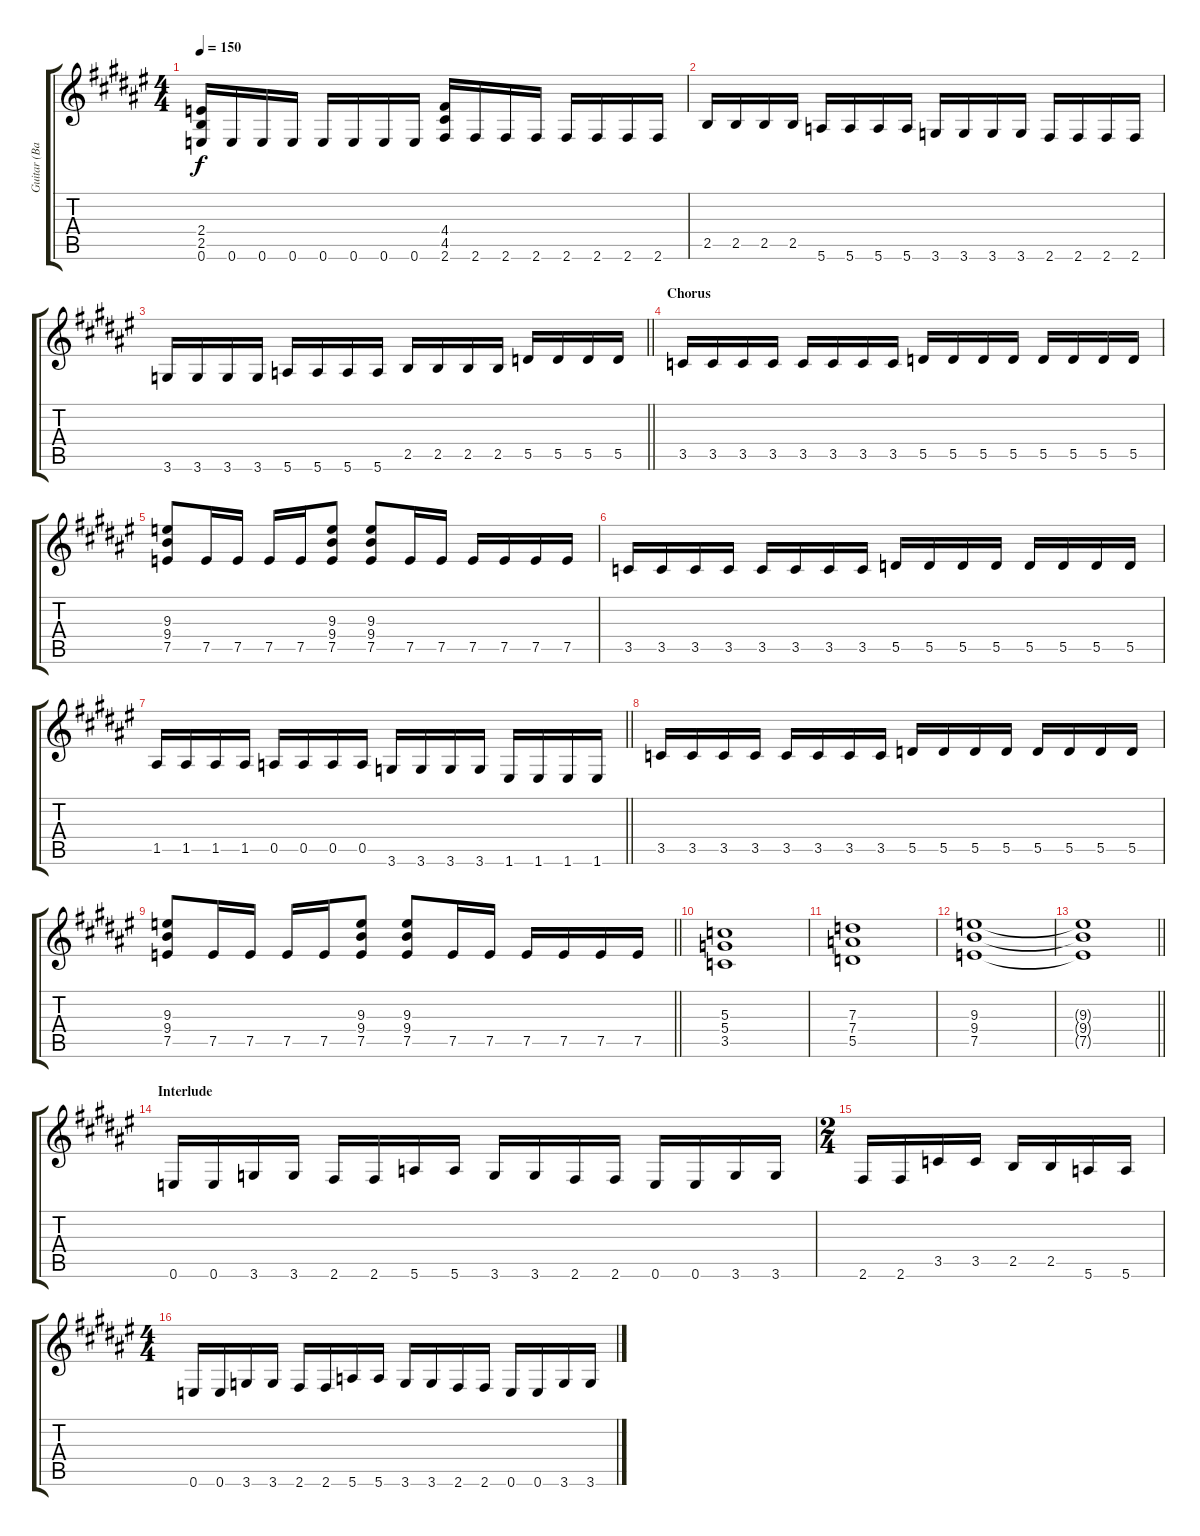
\track ("Guitar (Base)" "Guitar (Ba") {instrument distortionguitar}
\staff {score tabs}
\tuning (E4 B3 G3 D3 A2 E2) {hide}
\ts (4 4)
\tempo 150
\clef g2
\ks d#minor
(2.4 2.5 0.6).16{dy f} 0.6.16 0.6.16 0.6.16 0.6.16 0.6.16 0.6.16 0.6.16 (4.4 4.5 2.6).16 2.6.16 2.6.16 2.6.16 2.6.16 2.6.16 2.6.16 2.6.16 |
2.5.16 2.5.16 2.5.16 2.5.16 5.6.16 5.6.16 5.6.16 5.6.16 3.6.16 3.6.16 3.6.16 3.6.16 2.6.16 2.6.16 2.6.16 2.6.16 |
\barLineRight lightlight
3.6.16 3.6.16 3.6.16 3.6.16 5.6.16 5.6.16 5.6.16 5.6.16 2.5.16 2.5.16 2.5.16 2.5.16 5.5.16 5.5.16 5.5.16 5.5.16 |
\section ("" "Chorus")
3.5.16 3.5.16 3.5.16 3.5.16 3.5.16 3.5.16 3.5.16 3.5.16 5.5.16 5.5.16 5.5.16 5.5.16 5.5.16 5.5.16 5.5.16 5.5.16 |
(9.3 9.4 7.5).8 7.5.16 7.5.16 7.5.16 7.5.16 (9.3 9.4 7.5).8 (9.3 9.4 7.5).8 7.5.16 7.5.16 7.5.16 7.5.16 7.5.16 7.5.16 |
3.5.16 3.5.16 3.5.16 3.5.16 3.5.16 3.5.16 3.5.16 3.5.16 5.5.16 5.5.16 5.5.16 5.5.16 5.5.16 5.5.16 5.5.16 5.5.16 |
\barLineRight lightlight
1.5.16 1.5.16 1.5.16 1.5.16 0.5.16 0.5.16 0.5.16 0.5.16 3.6.16 3.6.16 3.6.16 3.6.16 1.6.16 1.6.16 1.6.16 1.6.16 |
3.5.16 3.5.16 3.5.16 3.5.16 3.5.16 3.5.16 3.5.16 3.5.16 5.5.16 5.5.16 5.5.16 5.5.16 5.5.16 5.5.16 5.5.16 5.5.16 |
\barLineRight lightlight
(9.3 9.4 7.5).8 7.5.16 7.5.16 7.5.16 7.5.16 (9.3 9.4 7.5).8 (9.3 9.4 7.5).8 7.5.16 7.5.16 7.5.16 7.5.16 7.5.16 7.5.16 |
(5.3 5.4 3.5).1 |
(7.3 7.4 5.5).1 |
(9.3 9.4 7.5).1 |
\barLineRight lightlight
(9.3{t} 9.4{t} 7.5{t}).1 |
\section ("" "Interlude")
0.6.16 0.6.16 3.6.16 3.6.16 2.6.16 2.6.16 5.6.16 5.6.16 3.6.16 3.6.16 2.6.16 2.6.16 0.6.16 0.6.16 3.6.16 3.6.16 |
\ts (2 4)
2.6.16 2.6.16 3.5.16 3.5.16 2.5.16 2.5.16 5.6.16 5.6.16 |
\ts (4 4)
0.6.16 0.6.16 3.6.16 3.6.16 2.6.16 2.6.16 5.6.16 5.6.16 3.6.16 3.6.16 2.6.16 2.6.16 0.6.16 0.6.16 3.6.16 3.6.16
